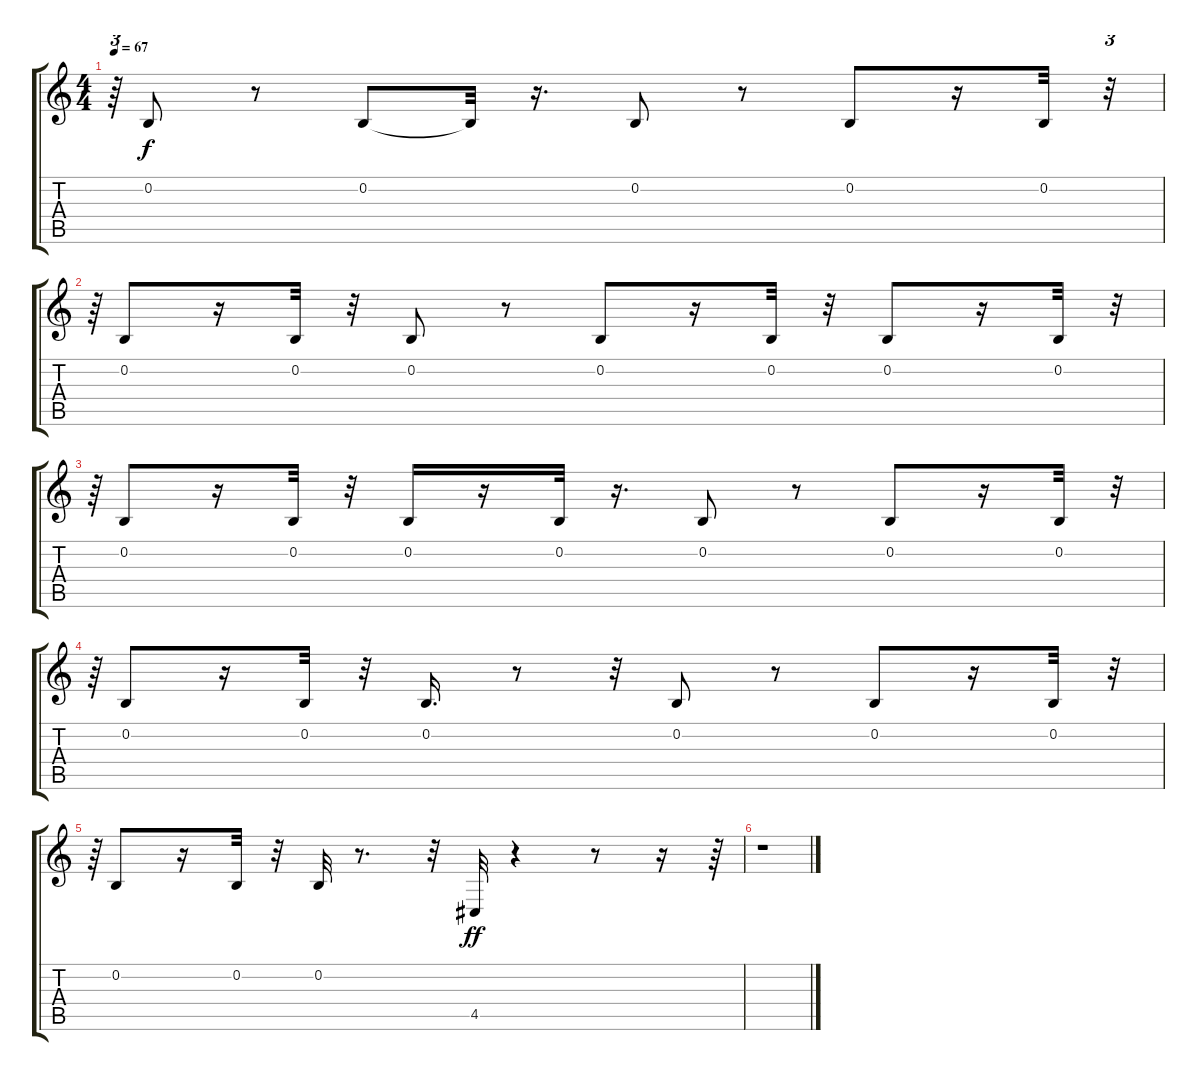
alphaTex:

\track "" {instrument drawbarorgan}
\staff {score tabs}
\tuning (E4 B3 G3 D3 A2 E2) {hide}
\ts (4 4)
\tempo 67
\clef g2
\ks c
r.64{tu (3 2) dy f} 0.2.8 r.8 0.2.8 0.2{t}.32 r.16{d} 0.2.8 r.8 0.2.8 r.16 0.2.32 r.32{tu (3 2)} |
r.64{tu (3 2)} 0.2.8 r.16 0.2.32 r.32 0.2.8 r.8 0.2.8 r.16 0.2.32 r.32 0.2.8 r.16 0.2.32 r.32{tu (3 2)} |
r.64{tu (3 2)} 0.2.8 r.16 0.2.32 r.32 0.2.16 r.16 0.2.32 r.16{d} 0.2.8 r.8 0.2.8 r.16 0.2.32 r.32{tu (3 2)} |
r.64{tu (3 2)} 0.2.8 r.16 0.2.32 r.32 0.2.16{d} r.8 r.32 0.2.8 r.8 0.2.8 r.16 0.2.32 r.32{tu (3 2)} |
r.64{tu (3 2)} 0.2.8 r.16 0.2.32 r.32 0.2.32 r.8{d} r.32 4.5.32{dy ff} r.4 r.8 r.16 r.64 |
r.1
